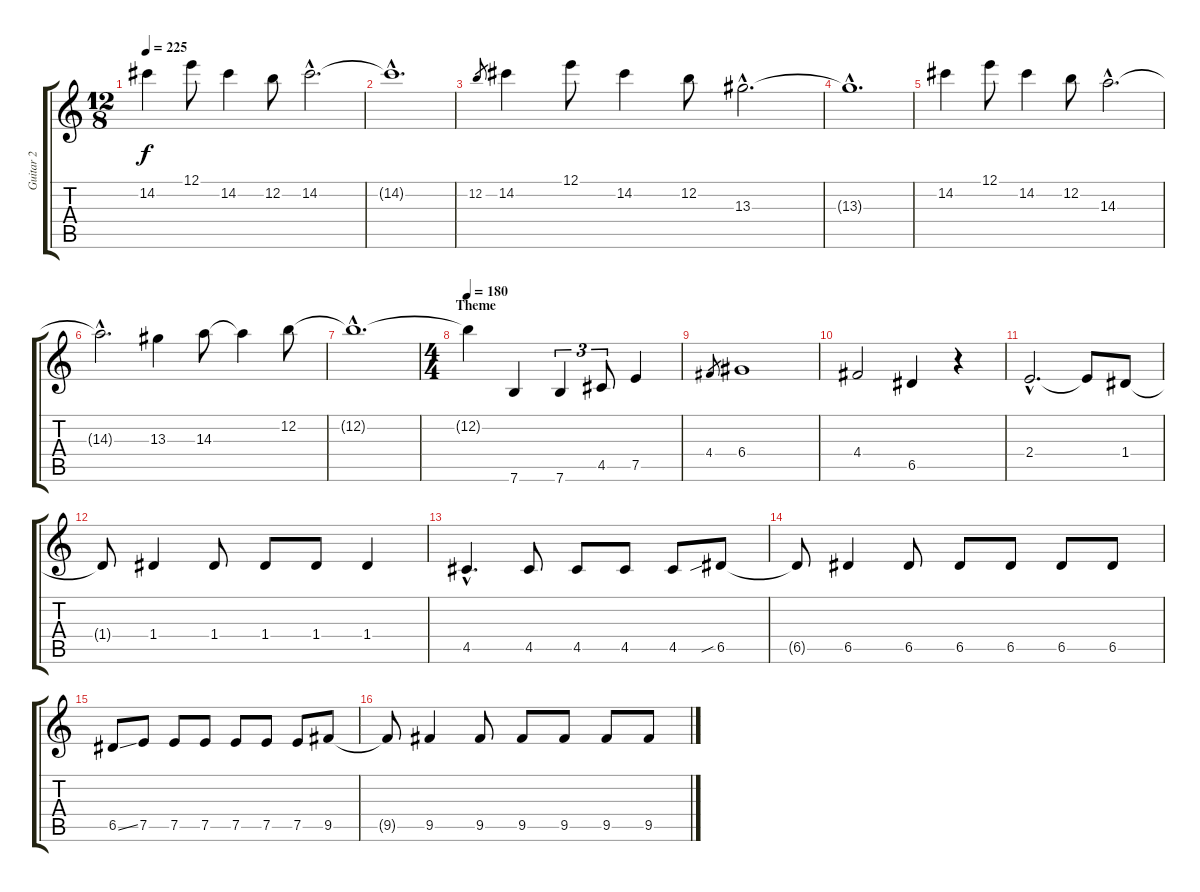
\track ("Guitar 2" "Guitar 2") {instrument acousticguitarsteel}
\staff {score tabs}
\tuning (E4 B3 G3 D3 A2 E2) {hide}
\ts (12 8)
\tempo 225
\clef g2
\ks c
14.2.4{dy f} 12.1.8 14.2.4 12.2.8 14.2{hac}.2{d} |
14.2{hac t}.1{d} |
12.2.8{gr} 14.2.4 12.1.8 14.2.4 12.2.8 13.3{hac}.2{d} |
13.3{hac t}.1{d} |
14.2.4 12.1.8 14.2.4 12.2.8 14.3{hac}.2{d} |
14.3{hac t}.2{d} 13.3.4 14.3.8 14.3{t}.4 12.2.8 |
12.2{hac t}.1{d} |
\ts (4 4)
\section ("" "Theme")
\tempo 180
12.2{t}.4 7.6.4 7.6.4{tu (3 2)} 4.5.8{tu (3 2)} 7.5.4 |
4.4.8{gr} 6.4.1 |
4.4.2 6.5.4 r.4 |
2.4{hac}.2{d} 2.4{t}.8 1.4.8 |
1.4{t}.8 1.4.4 1.4.8 1.4.8 1.4.8 1.4.4 |
4.5{hac}.4{d} 4.5.8 4.5.8 4.5.8 4.5.8 6.5{sib}.8 |
6.5{t}.8 6.5.4 6.5.8 6.5.8 6.5.8 6.5.8 6.5.8 |
6.5{ss}.8 7.5.8 7.5.8 7.5.8 7.5.8 7.5.8 7.5.8 9.5.8 |
9.5{t}.8 9.5.4 9.5.8 9.5.8 9.5.8 9.5.8 9.5.8
